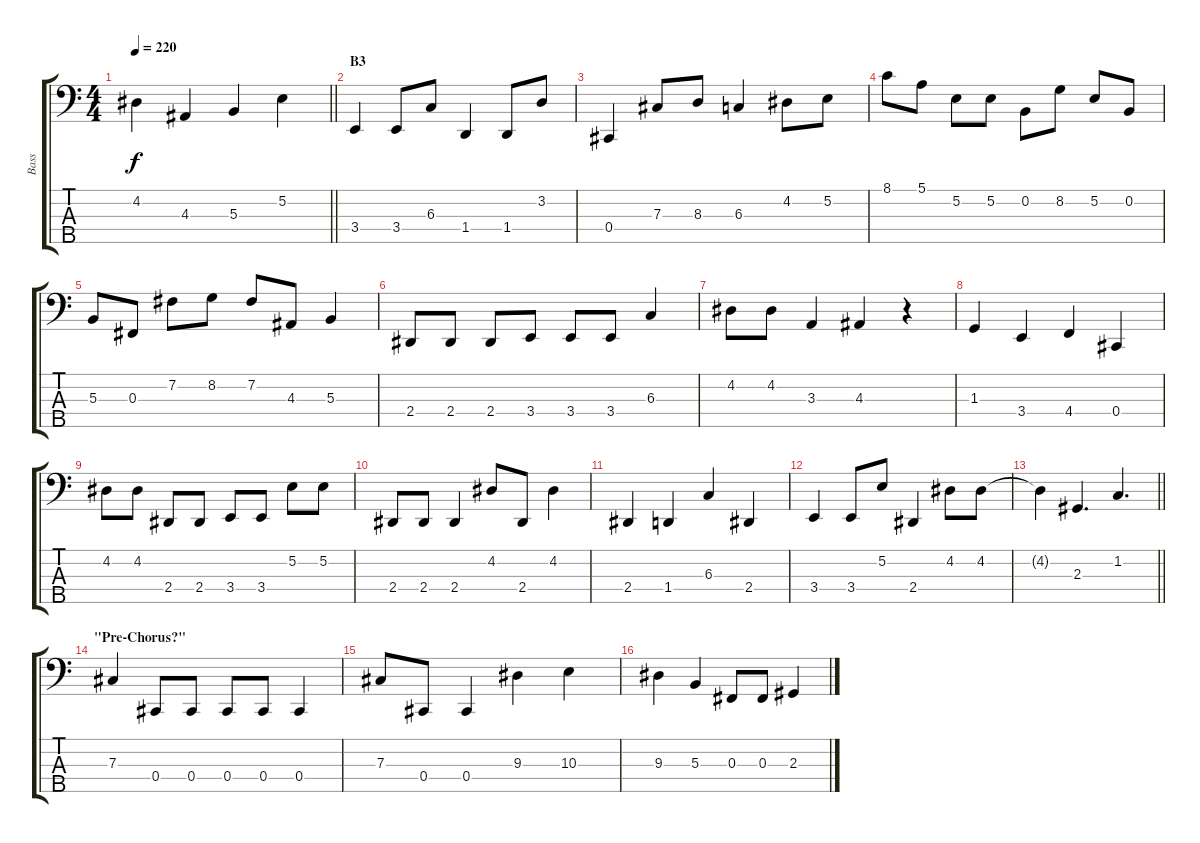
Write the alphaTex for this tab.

\track ("Bass" "Bass") {instrument electricbassfinger}
\staff {score tabs}
\tuning (E2 B1 Gb1 Db1 Ab0) {hide}
\ts (4 4)
\tempo 220
\clef f4
\barLineRight lightlight
\ks c
4.2.4{dy f} 4.3.4 5.3.4 5.2.4 |
\section ("" "B3")
3.4.4 3.4.8 6.3.8 1.4.4 1.4.8 3.2.8 |
0.4.4 7.3.8 8.3.8 6.3.4 4.2.8 5.2.8 |
8.1.8 5.1.8 5.2.8 5.2.8 0.2.8 8.2.8 5.2.8 0.2.8 |
5.3.8 0.3.8 7.2.8 8.2.8 7.2.8 4.3.8 5.3.4 |
2.4.8 2.4.8 2.4.8 3.4.8 3.4.8 3.4.8 6.3.4 |
4.2.8 4.2.8 3.3.4 4.3.4 r.4 |
1.3.4 3.4.4 4.4.4 0.4.4 |
4.2.8 4.2.8 2.4.8 2.4.8 3.4.8 3.4.8 5.2.8 5.2.8 |
2.4.8 2.4.8 2.4.4 4.2.8 2.4.8 4.2.4 |
2.4.4 1.4.4 6.3.4 2.4.4 |
3.4.4 3.4.8 5.2.8 2.4.4 4.2.8 4.2.8 |
\barLineRight lightlight
4.2{t}.4 2.3.4{d} 1.2.4{d} |
\section ("" "\"Pre-Chorus?\"")
7.3.4 0.4.8 0.4.8 0.4.8 0.4.8 0.4.4 |
7.3.8 0.4.8 0.4.4 9.3.4 10.3.4 |
9.3.4 5.3.4 0.3.8 0.3.8 2.3.4
